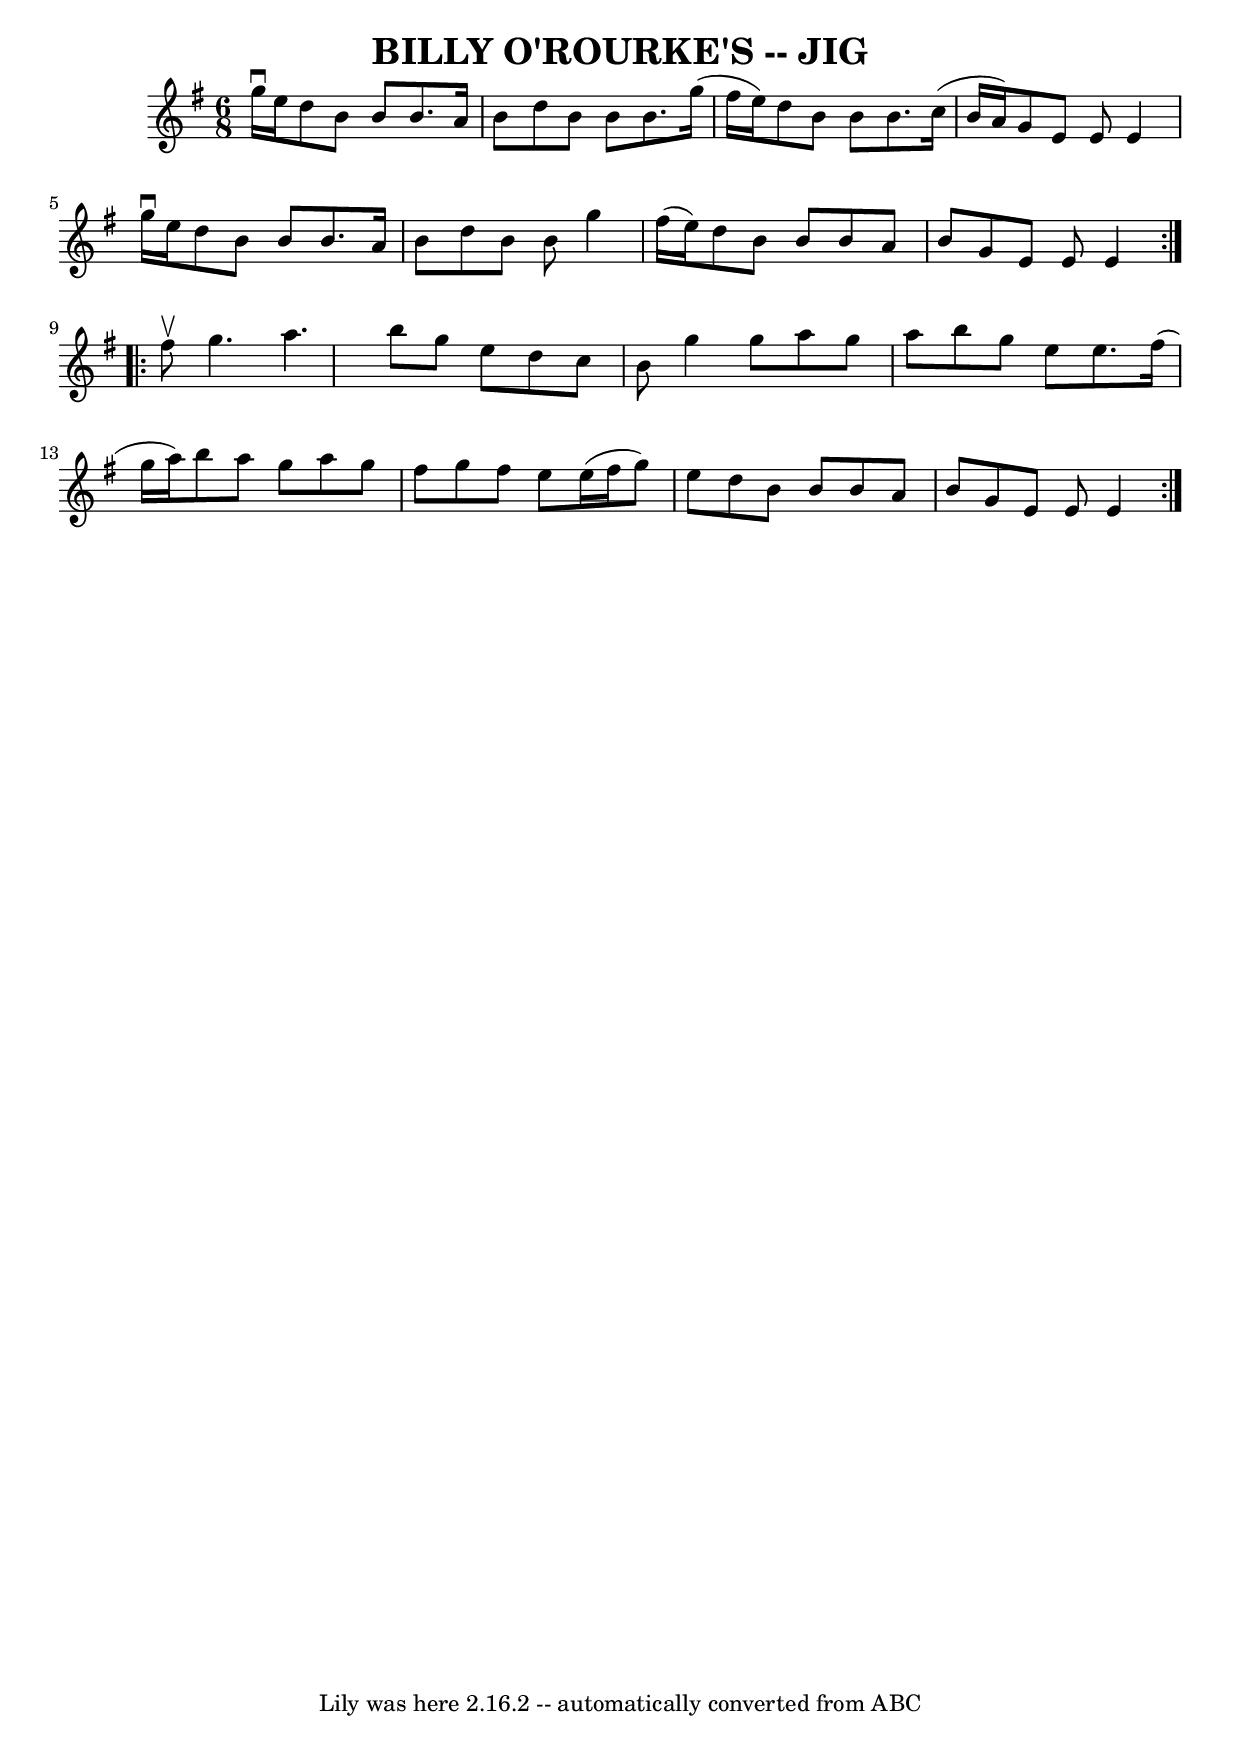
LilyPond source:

\version "2.16.2"
\include "Mammoth.ily"
\header {
  %% book = "Ryan's Mammoth Collection of Fiddle Tunes"
  crossRefNumber = "1"
  footnotes = ""
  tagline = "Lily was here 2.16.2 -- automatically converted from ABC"
  title = "BILLY O'ROURKE'S -- JIG"

}
voicedefault =  {



  \repeat volta 2 {

    \time 6/8 
    \key e \minor
    g''16^\downbow e''16        |
    d''8 b'8 
    b'8 b'8. a'16 b'8    |
    d''8 b'8 b'8 b'8. g''16 
    (fis''16 e''16)   |
    d''8 b'8 b'8 b'8. c''16 (
    b'16 a'16)   |
    g'8 e'8 e'8 e'4 g''16^\downbow   
    e''16    |
    |
    d''8 b'8 b'8 b'8. a'16 b'8    
    |
    d''8 b'8 b'8 g''4 fis''16 (e''16)   |
    
    d''8 b'8 b'8 b'8 a'8 b'8    |
    g'8 e'8 e'8 e'4  
    
  }     
  \repeat volta 2 {
    fis''8^\upbow       |
    g''4. a''4.    
    |
    b''8 g''8 e''8 d''8 c''8 b'8    |
    g''4    
    g''8 a''8 g''8 a''8    |
    b''8 g''8 e''8 e''8.    
    fis''16 (g''16 a''16)   |
    |
    b''8 a''8 g''8   
    a''8 g''8 fis''8    |
    g''8 fis''8 e''8 e''16 (
    fis''16 g''8) e''8    |
    d''8 b'8 b'8 b'8 a'8    
    b'8    |
    g'8 e'8 e'8 e'4    
  }   

}

\score{
  <<

    \context Staff="default"
    {
      \voicedefault 
      
    }

  >>
  \layout {
    
  }
  \midi {
  }

}
